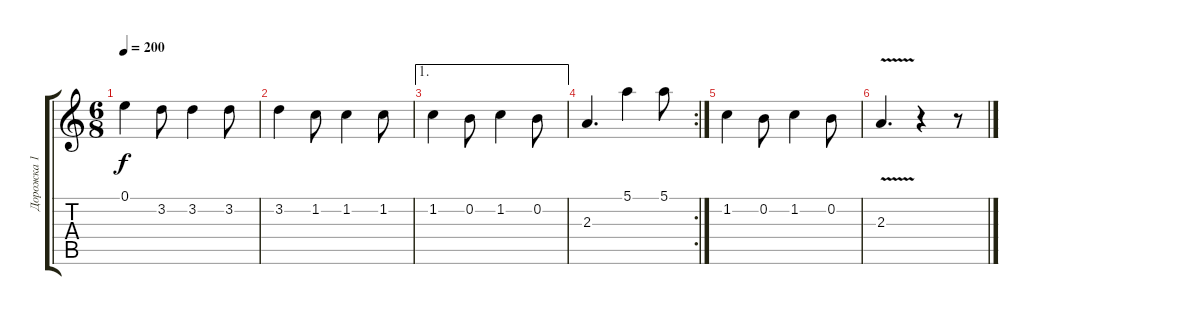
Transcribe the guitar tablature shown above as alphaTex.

\track ("Дорожка 1" "Дорожка 1") {instrument acousticguitarsteel}
\staff {score tabs}
\tuning (E4 B3 G3 D3 A2 E2) {hide}
\ts (6 8)
\tempo 200
\clef g2
\ks c
0.1.4{dy f} 3.2.8 3.2.4 3.2.8 |
3.2.4 1.2.8 1.2.4 1.2.8 |
\ae 1
1.2.4 0.2.8 1.2.4 0.2.8 |
\rc 2
2.3.4{d} 5.1.4 5.1.8 |
1.2.4 0.2.8 1.2.4 0.2.8 |
2.3{v}.4{d} r.4 r.8
